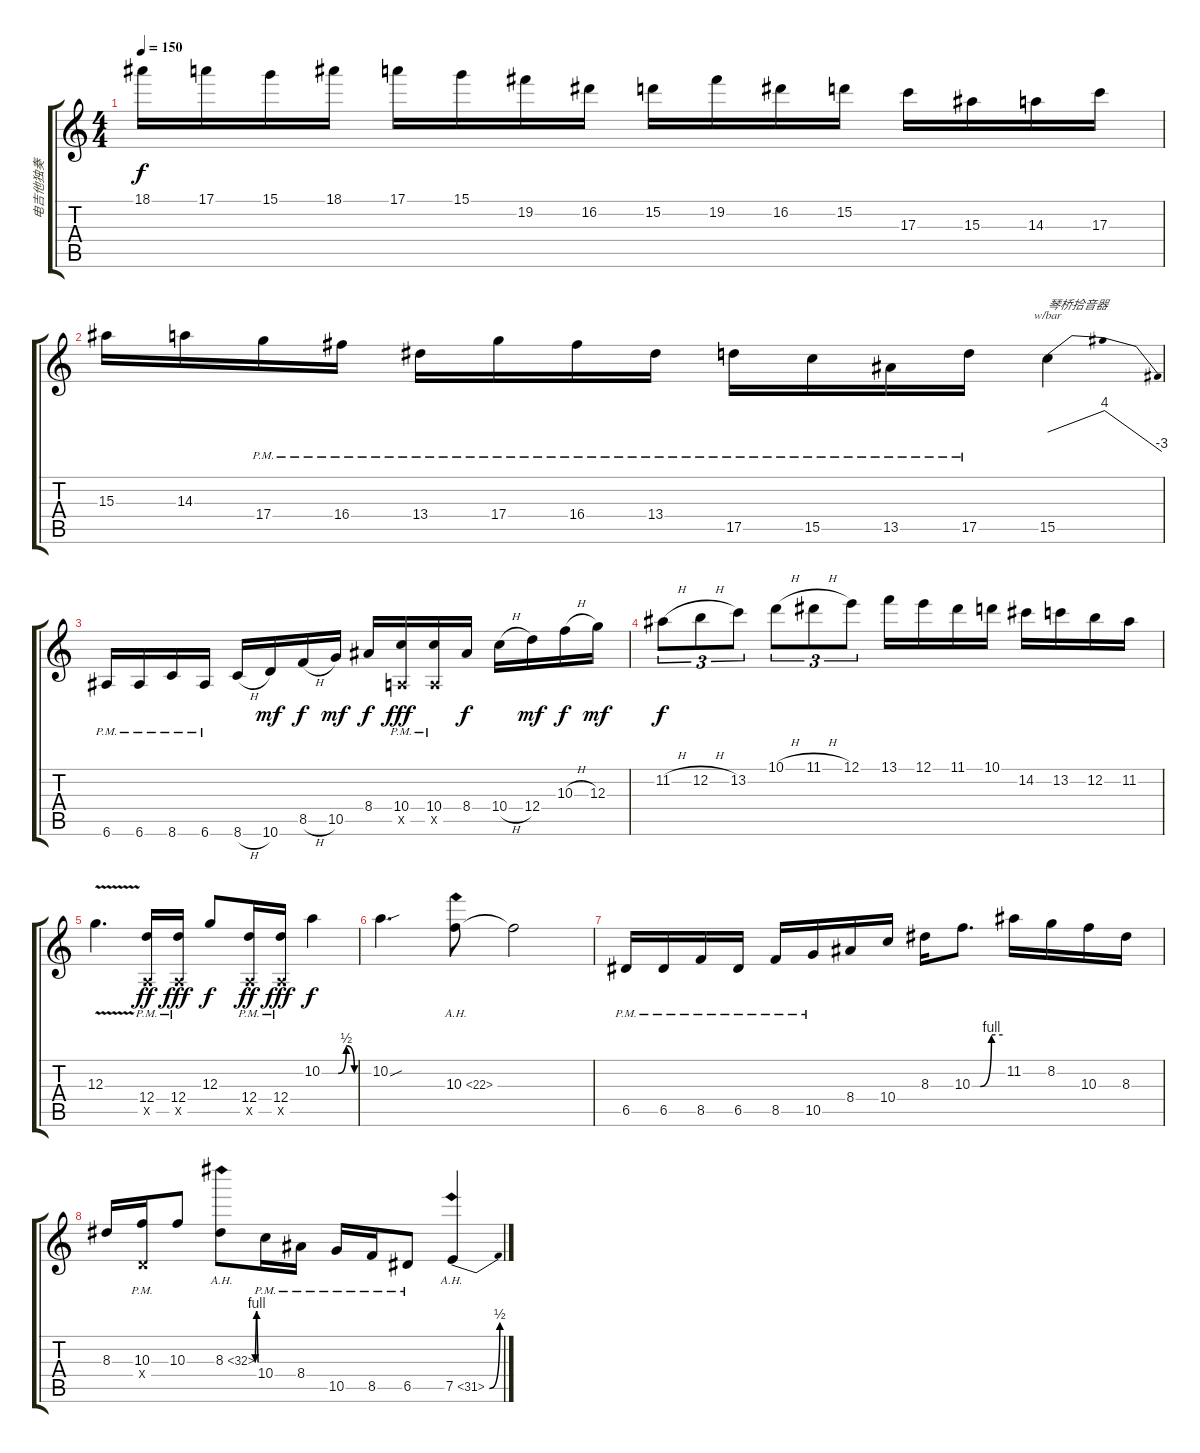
\track ("电吉他独奏" "电吉他独奏") {instrument overdrivenguitar}
\staff {score tabs}
\tuning (E4 B3 G3 D3 A2 E2) {hide}
\ts (4 4)
\tempo 150
\clef g2
\ks c
18.1.16{dy f} 17.1.16 15.1.16 18.1.16 17.1.16 15.1.16 19.2.16 16.2.16 15.2.16 19.2.16 16.2.16 15.2.16 17.3.16 15.3.16 14.3.16 17.3.16 |
15.3.16 14.3.16 17.4{pm}.16 16.4{pm}.16 13.4{pm}.16 17.4{pm}.16 16.4{pm}.16 13.4{pm}.16 17.5{pm}.16 15.5{pm}.16 13.5{pm}.16 17.5{pm}.16 15.5.4{tbe (dip default 0 0 30 16 60 -12) txt "琴桥拾音器"} |
6.6{pm}.16 6.6{pm}.16 8.6{pm}.16 6.6{pm}.16 8.6{h}.16 10.6.16{dy mf} 8.5{h}.16{dy f} 10.5.16{dy mf} 8.4.16{dy f} (10.4{pm} 0.5{x}).16{dy fff} (10.4{pm} 0.5{x}).16 8.4.16{dy f} 10.4{h}.16 12.4.16{dy mf} 10.3{h}.16{dy f} 12.3.16{dy mf} |
11.2{h}.8{tu (3 2) dy f} 12.2{h}.8{tu (3 2)} 13.2.8{tu (3 2)} 10.1{h}.8{tu (3 2)} 11.1{h}.8{tu (3 2)} 12.1.8{tu (3 2)} 13.1.16 12.1.16 11.1.16 10.1.16 14.2.16 13.2.16 12.2.16 11.2.16 |
12.3{v}.4{d} (12.4{pm} 0.5{x}).16{dy ff} (12.4{pm} 0.5{x}).16{dy fff} 12.3.8{dy f} (12.4{pm} 0.5{x}).16{dy ff} (12.4{pm} 0.5{x}).16{dy fff} 10.2{be (custom 0 0 30 0 45 2 60 0)}.4{dy f} |
10.2{sou}.4{d txt ""} 10.3{ah 12}.8 10.3{t}.2 |
6.5{pm}.16 6.5{pm}.16 8.5{pm}.16 6.5{pm}.16 8.5{pm}.16 10.5{pm}.16 8.4.16 10.4.16 8.3.16 10.3{be (custom 0 0 16 0 38 4 60 4)}.8{d} 11.2.16 8.2.16 10.3.16 8.3.16 |
8.3.16 (10.3{pm} 0.4{x}).16 10.3.8 8.3{be (custom 0 0 15 0 30 4 44 0 60 0) ah 24}.8 10.4{pm}.16 8.4{pm}.16 10.5{pm}.16 8.5{pm}.16 6.5{pm}.8 7.5{be (bend 0 0 60 2) ah 24}.4
